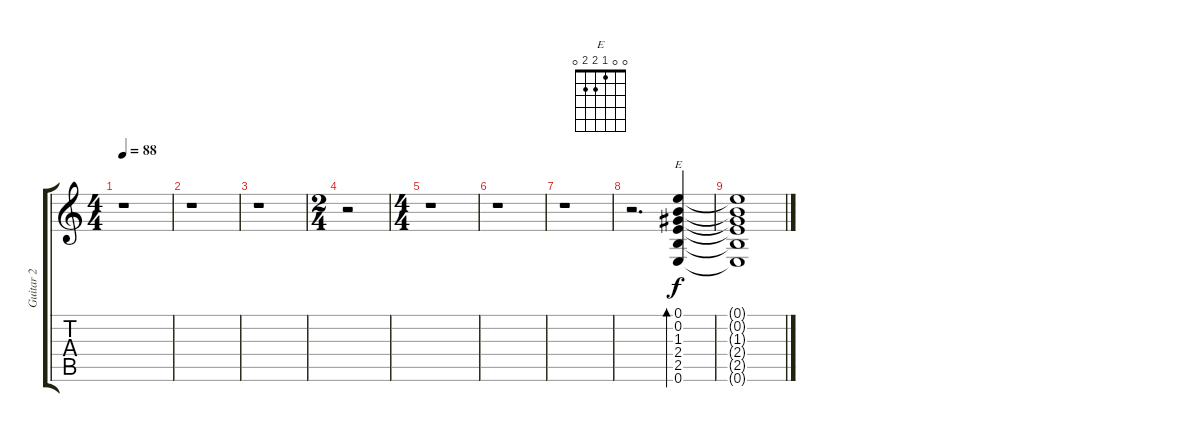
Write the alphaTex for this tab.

\track ("Guitar 2" "Guitar 2") {instrument acousticguitarnylon}
\staff {score tabs}
\tuning (E4 B3 G3 D3 A2 E2) {hide}
\chord ("E" 0 0 1 2 2 0)
\ts (4 4)
\tempo 88
\clef g2
\ks c
r.1{dy f} |
r.1 |
r.1 |
\ts (2 4)
r.2 |
\ts (4 4)
r.1 |
r.1 |
r.1 |
r.2{d} (0.1 0.2 1.3 2.4 2.5 0.6).4{bd 120 ch "E"} |
(0.1{t} 0.2{t} 1.3{t} 2.4{t} 2.5{t} 0.6{t}).1
